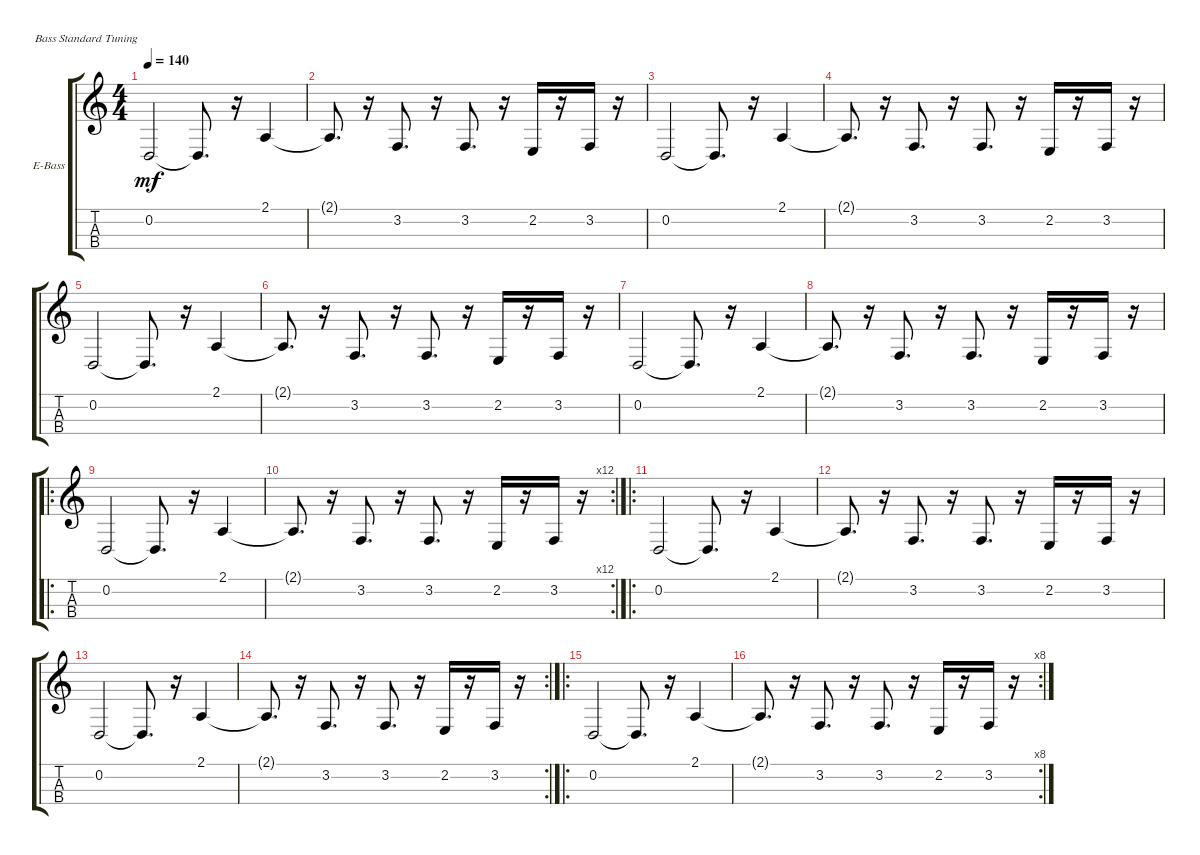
\defaultSystemsLayout 4
\bracketExtendMode groupsimilarinstruments
\firstSystemTrackNameOrientation horizontal
\otherSystemsTrackNameOrientation horizontal
\track ("Electric Bass" "E-Bass") {instrument electricbassfinger}
\staff {score tabs}
\tuning (G2 D2 A1 E1)
\ts (4 4)
\tempo 140
\clef g2
\scale
0.333333
\ks c
0.2.2{dy mf} 0.2{t}.8{d} r.16 2.1.4 |
\scale
0.333333 2.1{t}.8{d} r.16 3.2.8{d} r.16 3.2.8{d} r.16 2.2.16 r.16 3.2.16 r.16 |
\scale
0.333333 0.2.2 0.2{t}.8{d} r.16 2.1.4 |
\scale
0.333333 2.1{t}.8{d} r.16 3.2.8{d} r.16 3.2.8{d} r.16 2.2.16 r.16 3.2.16 r.16 |
\scale
0.333333 0.2.2 0.2{t}.8{d} r.16 2.1.4 |
\scale
0.333333 2.1{t}.8{d} r.16 3.2.8{d} r.16 3.2.8{d} r.16 2.2.16 r.16 3.2.16 r.16 |
\scale
0.333333 0.2.2 0.2{t}.8{d} r.16 2.1.4 |
\scale
0.333333 2.1{t}.8{d} r.16 3.2.8{d} r.16 3.2.8{d} r.16 2.2.16 r.16 3.2.16 r.16 |
\ro
\scale
0.342593 0.2.2 0.2{t}.8{d} r.16 2.1.4 |
\rc 12
\scale
0.314815 2.1{t}.8{d} r.16 3.2.8{d} r.16 3.2.8{d} r.16 2.2.16 r.16 3.2.16 r.16 |
\ro
\scale
0.342593 0.2.2 0.2{t}.8{d} r.16 2.1.4 |
\scale
0.322917 2.1{t}.8{d} r.16 3.2.8{d} r.16 3.2.8{d} r.16 2.2.16 r.16 3.2.16 r.16 |
\scale
0.322917 0.2.2 0.2{t}.8{d} r.16 2.1.4 |
\rc 2
\scale
0.354167 2.1{t}.8{d} r.16 3.2.8{d} r.16 3.2.8{d} r.16 2.2.16 r.16 3.2.16 r.16 |
\ro
\scale
0.342593 0.2.2 0.2{t}.8{d} r.16 2.1.4 |
\rc 8
\scale
0.314815 2.1{t}.8{d} r.16 3.2.8{d} r.16 3.2.8{d} r.16 2.2.16 r.16 3.2.16 r.16
